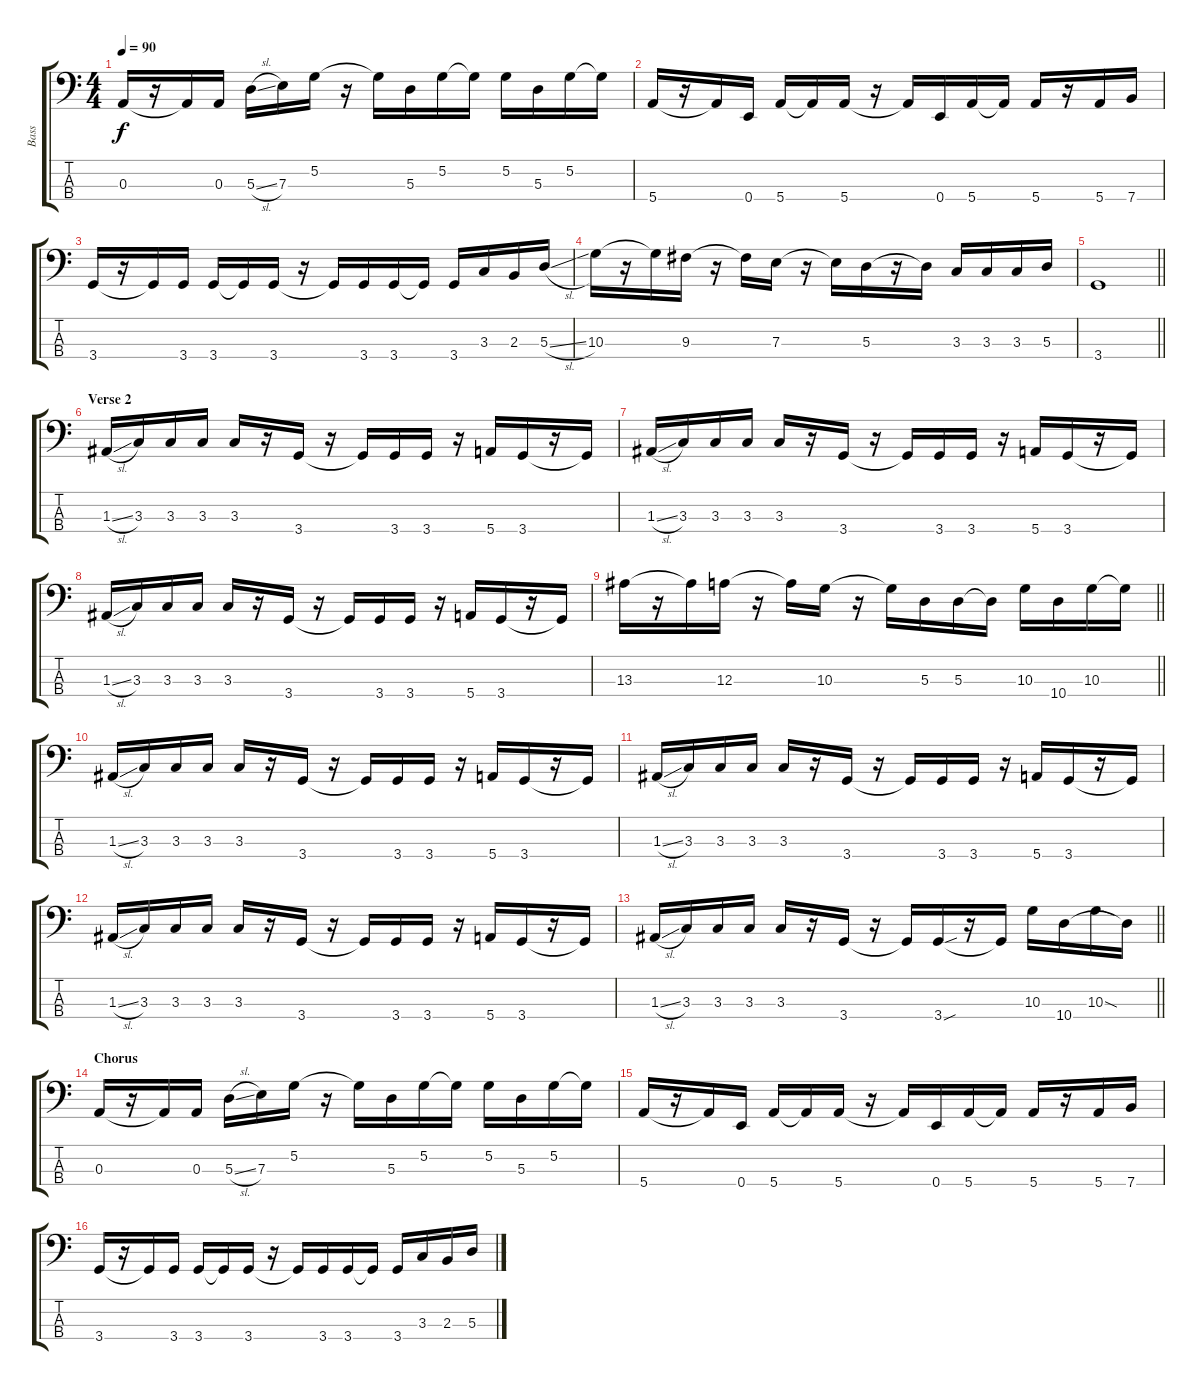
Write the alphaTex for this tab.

\track ("Bass" "Bass") {instrument electricbasspick}
\staff {score tabs}
\tuning (G2 D2 A1 E1) {hide}
\ts (4 4)
\tempo 90
\clef f4
\ks c
0.3.16{dy f} r.16 0.3{t}.16 0.3.16 5.3{sl}.16 7.3.16 5.2.16 r.16 5.2{t}.16 5.3.16 5.2.16 5.2{t}.16 5.2.16 5.3.16 5.2.16 5.2{t}.16 |
5.4.16 r.16 5.4{t}.16 0.4.16 5.4.16 5.4{t}.16 5.4.16 r.16 5.4{t}.16 0.4.16 5.4.16 5.4{t}.16 5.4.16 r.16 5.4.16 7.4.16 |
3.4.16 r.16 3.4{t}.16 3.4.16 3.4.16 3.4{t}.16 3.4.16 r.16 3.4{t}.16 3.4.16 3.4.16 3.4{t}.16 3.4.16 3.3.16 2.3.16 5.3{sl}.16 |
10.3.16 r.16 10.3{t}.16 9.3.16 r.16 9.3{t}.16 7.3.16 r.16 7.3{t}.16 5.3.16 r.16 5.3{t}.16 3.3.16 3.3.16 3.3.16 5.3.16 |
\barLineRight lightlight
3.4.1 |
\section ("" "Verse 2")
1.3{sl}.16 3.3.16 3.3.16 3.3.16 3.3.16 r.16 3.4.16 r.16 3.4{t}.16 3.4.16 3.4.16 r.16 5.4.16 3.4.16 r.16 3.4{t}.16 |
1.3{sl}.16 3.3.16 3.3.16 3.3.16 3.3.16 r.16 3.4.16 r.16 3.4{t}.16 3.4.16 3.4.16 r.16 5.4.16 3.4.16 r.16 3.4{t}.16 |
1.3{sl}.16 3.3.16 3.3.16 3.3.16 3.3.16 r.16 3.4.16 r.16 3.4{t}.16 3.4.16 3.4.16 r.16 5.4.16 3.4.16 r.16 3.4{t}.16 |
\barLineRight lightlight
13.3.16 r.16 13.3{t}.16 12.3.16 r.16 12.3{t}.16 10.3.16 r.16 10.3{t}.16 5.3.16 5.3.16 5.3{t}.16 10.3.16 10.4.16 10.3.16 10.3{t}.16 |
1.3{sl}.16 3.3.16 3.3.16 3.3.16 3.3.16 r.16 3.4.16 r.16 3.4{t}.16 3.4.16 3.4.16 r.16 5.4.16 3.4.16 r.16 3.4{t}.16 |
1.3{sl}.16 3.3.16 3.3.16 3.3.16 3.3.16 r.16 3.4.16 r.16 3.4{t}.16 3.4.16 3.4.16 r.16 5.4.16 3.4.16 r.16 3.4{t}.16 |
1.3{sl}.16 3.3.16 3.3.16 3.3.16 3.3.16 r.16 3.4.16 r.16 3.4{t}.16 3.4.16 3.4.16 r.16 5.4.16 3.4.16 r.16 3.4{t}.16 |
\barLineRight lightlight
1.3{sl}.16 3.3.16 3.3.16 3.3.16 3.3.16 r.16 3.4.16 r.16 3.4{t}.16 3.4{sou}.16 r.16 3.4{t}.16 10.3.16 10.4.16 10.3{sod}.16 10.4{t}.16 |
\section ("" "Chorus")
0.3.16 r.16 0.3{t}.16 0.3.16 5.3{sl}.16 7.3.16 5.2.16 r.16 5.2{t}.16 5.3.16 5.2.16 5.2{t}.16 5.2.16 5.3.16 5.2.16 5.2{t}.16 |
5.4.16 r.16 5.4{t}.16 0.4.16 5.4.16 5.4{t}.16 5.4.16 r.16 5.4{t}.16 0.4.16 5.4.16 5.4{t}.16 5.4.16 r.16 5.4.16 7.4.16 |
3.4.16 r.16 3.4{t}.16 3.4.16 3.4.16 3.4{t}.16 3.4.16 r.16 3.4{t}.16 3.4.16 3.4.16 3.4{t}.16 3.4.16 3.3.16 2.3.16 5.3{sl}.16
